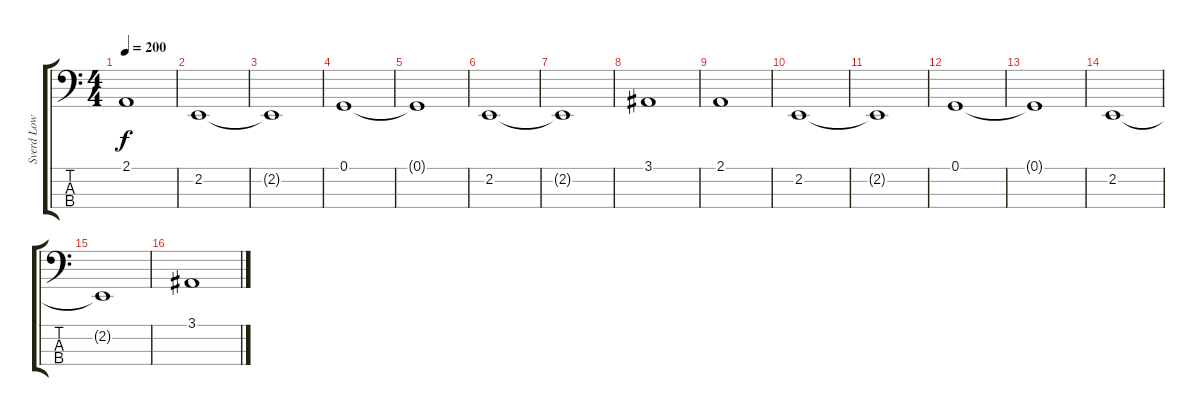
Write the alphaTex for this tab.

\track ("Sverd Low Strings" "Sverd Low ") {instrument stringensemble1}
\staff {score tabs}
\tuning (G2 D2 A1 C1) {hide}
\ts (4 4)
\tempo 200
\clef f4
\ks c
2.1.1{dy f} |
2.2.1 |
2.2{t}.1 |
0.1.1 |
0.1{t}.1 |
2.2.1 |
2.2{t}.1 |
3.1.1 |
2.1.1 |
2.2.1 |
2.2{t}.1 |
0.1.1 |
0.1{t}.1 |
2.2.1 |
2.2{t}.1 |
3.1.1
